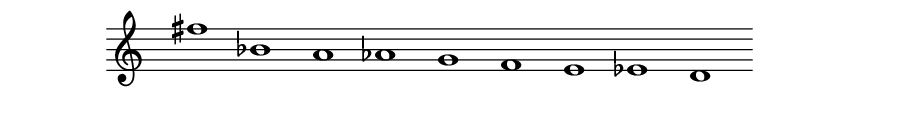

#(set! paper-alist (cons '("papersize" . (cons (* 6 in) (* 1 in))) paper-alist))
\paper {
  #(set-paper-size "papersize")
}
\header {
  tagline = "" 
} 
violinii = \new Voice \relative c'' {
\override Score.BarLine.stencil= ##f
  fis1 bes, a aes g f e ees d
}


\score {
	\new Staff \violinii
	\layout { 
     \context { 
       \Staff 
       	\override TimeSignature #'stencil = #point-stencil
       	} 
 	  }
}
\version "2.19.56"

